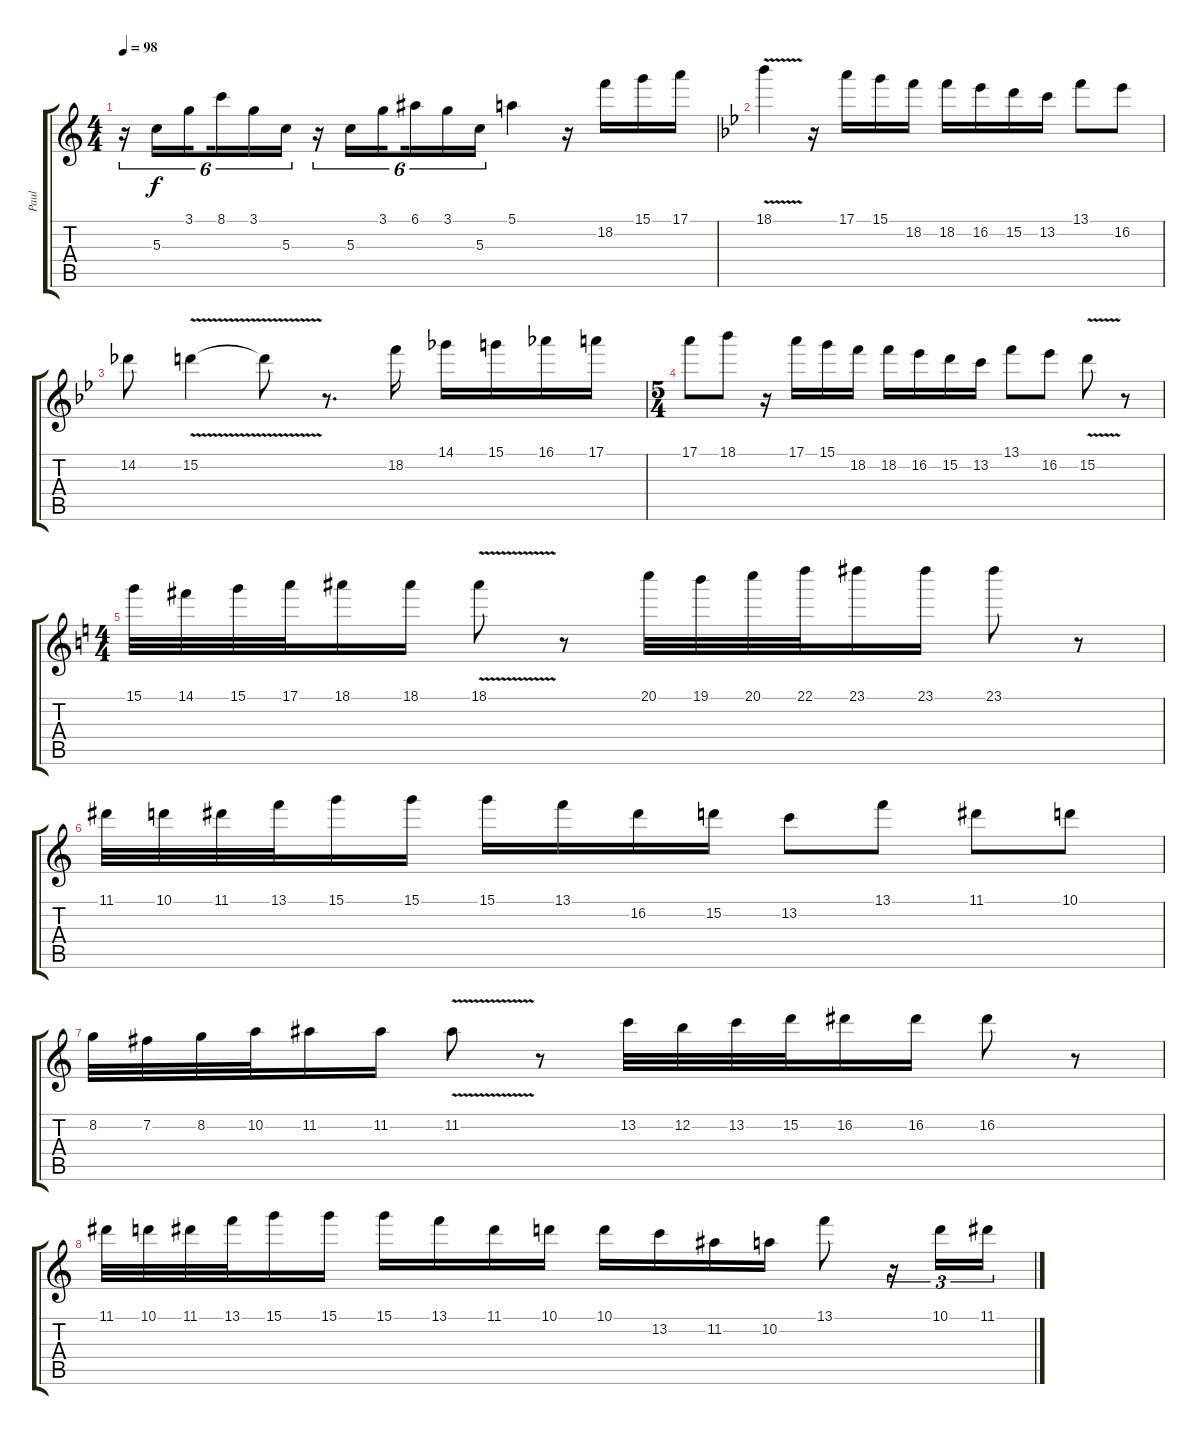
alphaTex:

\track ("Paul" "Paul") {instrument distortionguitar}
\staff {score tabs}
\tuning (E4 B3 G3 D3 A2 E2) {hide}
\ts (4 4)
\tempo 98
\clef g2
\ks c
r.16{tu (6 4) dy f} 5.3.16{tu (6 4)} 3.1.16{tu (6 4) beam splitsecondary} 8.1.16{tu (6 4)} 3.1.16{tu (6 4)} 5.3.16{tu (6 4)} r.16{tu (6 4)} 5.3.16{tu (6 4)} 3.1.16{tu (6 4) beam splitsecondary} 6.1.16{tu (6 4)} 3.1.16{tu (6 4)} 5.3.16{tu (6 4)} 5.1.4 r.16 18.2.16 15.1.16 17.1.16 |
\ks bb
18.1{v}.4 r.16 17.1.16 15.1.16 18.2.16 18.2.16 16.2.16 15.2.16 13.2.16 13.1.8 16.2.8 |
14.2.8 15.2{v}.4 15.2{t}.8 r.8{d} 18.2.16 14.1.16 15.1.16 16.1.16 17.1.16 |
\ts (5 4)
17.1.8 18.1.8 r.16 17.1.16 15.1.16 18.2.16 18.2.16 16.2.16 15.2.16 13.2.16 13.1.8 16.2.8 15.2{v}.8 r.8 |
\ts (4 4)
\ks c
15.1.32 14.1.32 15.1.32 17.1.32 18.1.16 18.1.16 18.1{v}.8 r.8 20.1.32 19.1.32 20.1.32 22.1.32 23.1.16 23.1.16 23.1.8 r.8 |
11.1.32 10.1.32 11.1.32 13.1.32 15.1.16 15.1.16 15.1.16 13.1.16 16.2.16 15.2.16 13.2.8 13.1.8 11.1.8 10.1.8 |
8.2.32 7.2.32 8.2.32 10.2.32 11.2.16 11.2.16 11.2{v}.8 r.8 13.2.32 12.2.32 13.2.32 15.2.32 16.2.16 16.2.16 16.2.8 r.8 |
11.1.32 10.1.32 11.1.32 13.1.32 15.1.16 15.1.16 15.1.16 13.1.16 11.1.16 10.1.16 10.1.16 13.2.16 11.2.16 10.2.16 13.1.8 r.16{tu (3 2)} 10.1.16{tu (3 2)} 11.1.16{tu (3 2)}
